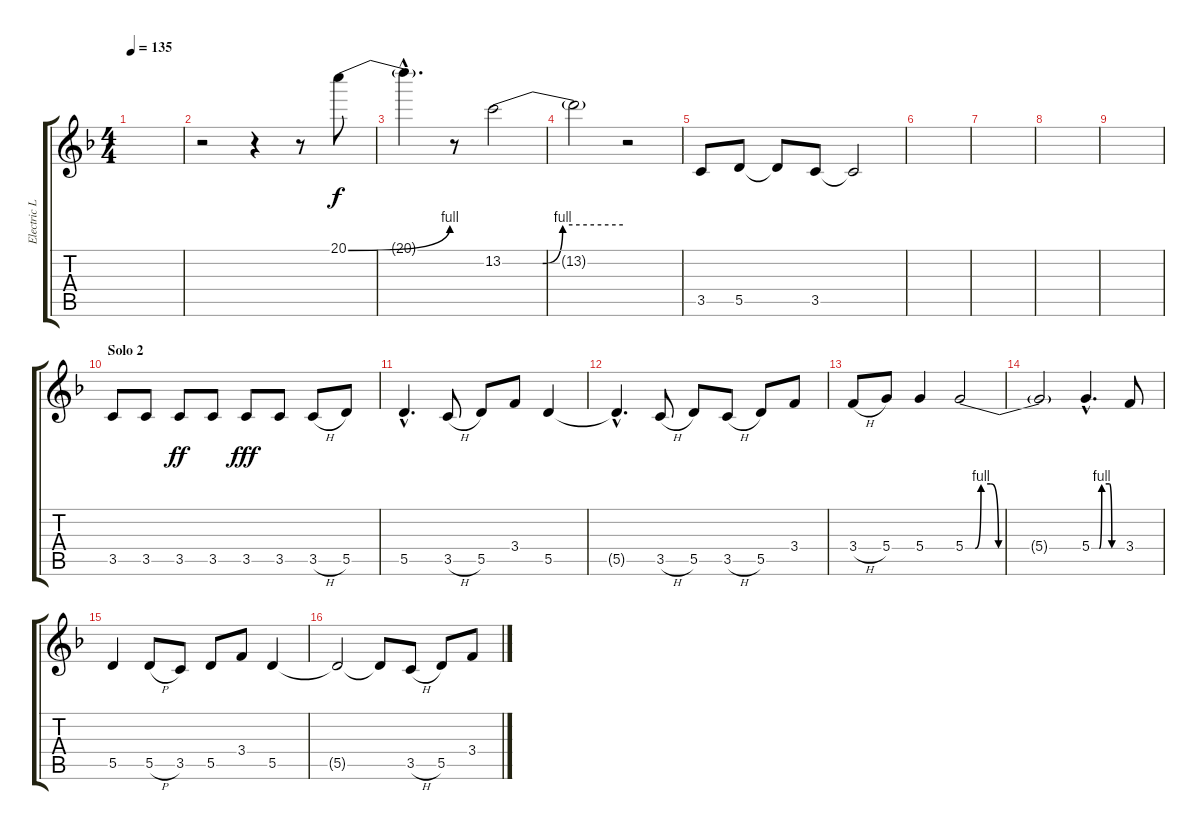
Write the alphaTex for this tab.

\track ("Electric Lead" "Electric L") {instrument overdrivenguitar}
\staff {score tabs}
\tuning (E4 B3 G3 D3 A2 E2) {hide}
\ts (4 4)
\tempo 135
\clef g2
\ks f
|
r.2 r.4 r.8 20.1{be (bend 0 0 60 4)}.8 |
20.1{hac t}.4{d} r.8 13.2{be (custom 0 0 20 0 30 4 60 4)}.2 |
13.2{t}.2 r.2 |
3.5.8 5.5.8 5.5{t}.8 3.5.8 3.5{t}.2 |
|
|
|
|
\section ("" "Solo 2")
3.5.8 3.5.8 3.5.8{dy ff} 3.5.8 3.5.8{dy fff} 3.5.8 3.5{h}.8 5.5.8 |
5.5{hac}.4{d} 3.5{h}.8 5.5.8 3.4.8 5.5.4 |
5.5{hac t}.4{d} 3.5{h}.8 5.5.8 3.5{h}.8 5.5.8 3.4.8 |
3.4{h}.8 5.4.8 5.4.4 5.4{be (custom 0 0 5 0 8 4 13 4 17 0 60 0)}.2 |
5.4{t}.2 5.4{be (custom 0 0 15 0 20 4 35 4 40 0 60 0) hac}.4{d} 3.4.8 |
5.5.4 5.5{h}.8 3.5.8 5.5.8 3.4.8 5.5.4 |
5.5{t}.2 5.5{t}.8 3.5{h}.8 5.5.8 3.4.8
